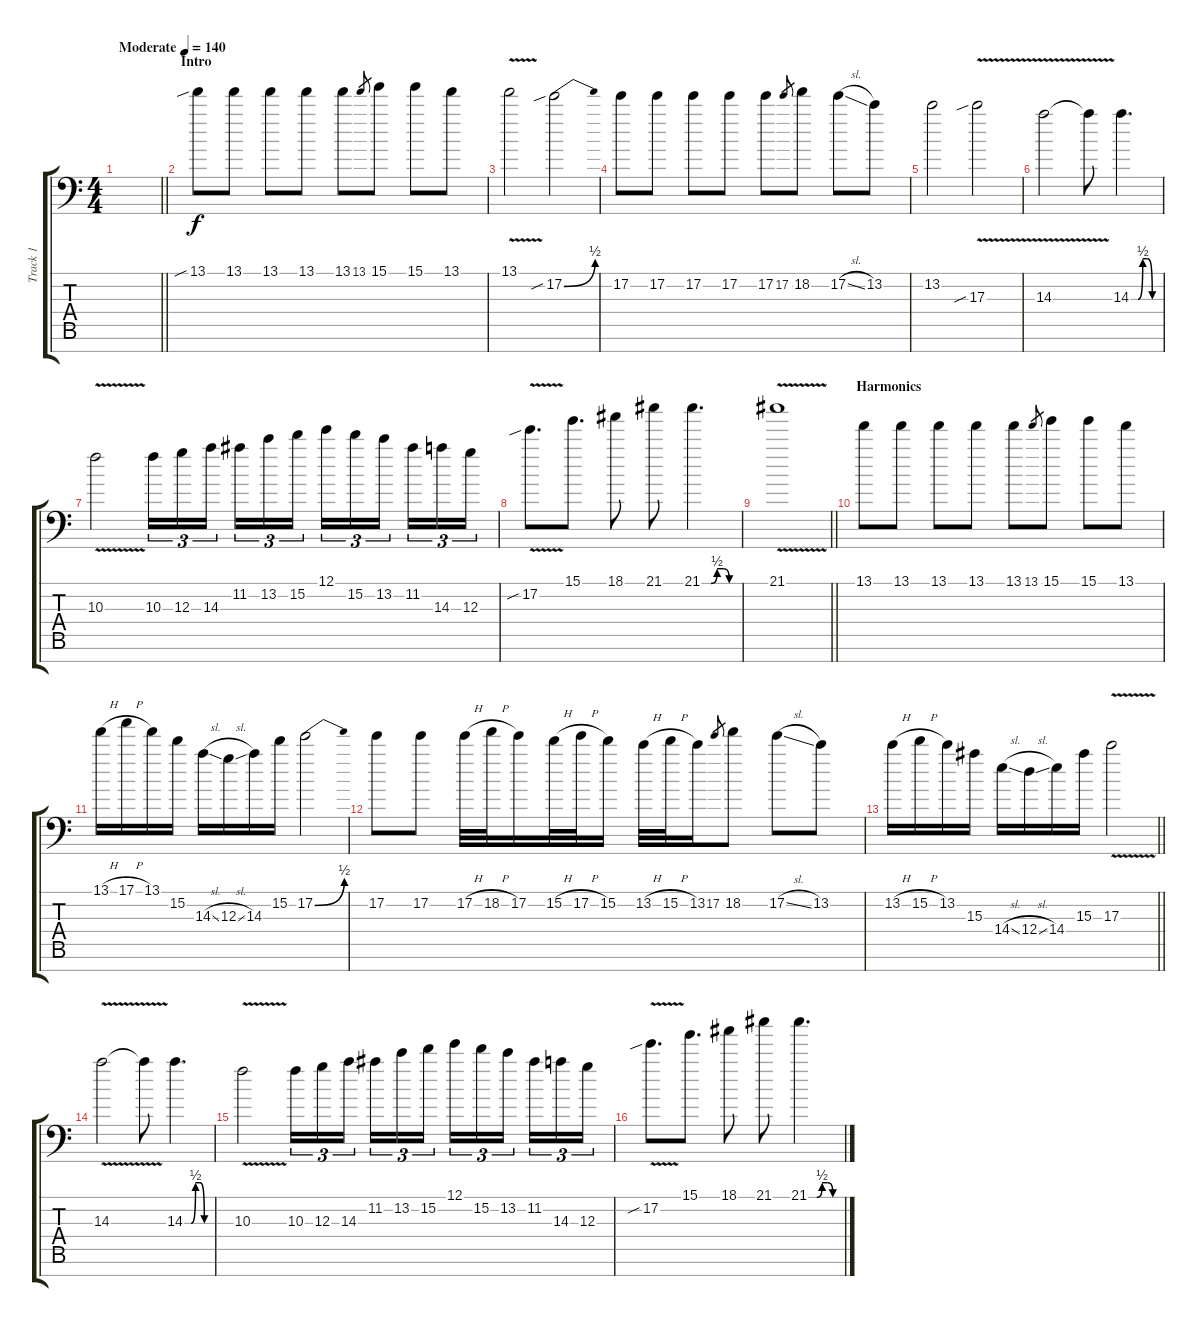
\track ("Track 1" "Track 1") {instrument overdrivenguitar}
\staff {score tabs}
\tuning (E4 B3 G3 D3 A2 E2 A1) {hide}
\ts (4 4)
\tempo (140 "Moderate")
\clef f4
\barLineRight lightlight
\ks c
|
\section ("" "Intro")
13.1{sib}.8 13.1.8 13.1.8 13.1.8 13.1.8 13.1.8{gr} 15.1.8 15.1.8 13.1.8 |
13.1{v}.2 17.2{be (bend 0 0 60 2) sib}.2 |
17.2.8 17.2.8 17.2.8 17.2.8 17.2.8 17.2.8{gr} 18.2.8 17.2{sl}.8 13.2.8 |
13.2.2 17.3{v sib}.2 |
14.3{v}.2 14.3{t}.8 14.3{be (custom 0 0 15 0 25 2 35 2 45 0 60 0)}.4{d} |
10.3{v}.2 10.3.16{tu (3 2)} 12.3.16{tu (3 2)} 14.3.16{tu (3 2) beam splitsecondary} 11.2.16{tu (3 2)} 13.2.16{tu (3 2)} 15.2.16{tu (3 2)} 12.1.16{tu (3 2)} 15.2.16{tu (3 2)} 13.2.16{tu (3 2) beam splitsecondary} 11.2.16{tu (3 2)} 14.3.16{tu (3 2)} 12.3.16{tu (3 2)} |
17.2{v sib}.8{d} 15.1.8{d} 18.1.8 21.1.8 21.1{be (custom 0 0 15 0 25 2 35 2 45 0 60 0)}.4{d} |
\barLineRight lightlight
21.1{v}.1 |
\section ("" "Harmonics")
13.1.8 13.1.8 13.1.8 13.1.8 13.1.8 13.1.8{gr} 15.1.8 15.1.8 13.1.8 |
13.1{h}.16 17.1{h}.16 13.1.16 15.2.16 14.3{sl}.16 12.3{sl}.16 14.3.16 15.2.16 17.2{be (bend 0 0 60 2)}.2 |
17.2.8 17.2.8 17.2{h}.32 18.2{h}.32 17.2.16 15.2{h}.32 17.2{h}.32 15.2.16 13.2{h}.32 15.2{h}.32 13.2.16 17.2.8{gr} 18.2.8 17.2{sl}.8 13.2.8 |
\barLineRight lightlight
13.2{h}.16 15.2{h}.16 13.2.16 15.3.16 14.4{sl}.16 12.4{sl}.16 14.4.16 15.3.16 17.3{v}.2 |
14.3{v}.2 14.3{t}.8 14.3{be (custom 0 0 15 0 25 2 35 2 45 0 60 0)}.4{d} |
10.3{v}.2 10.3.16{tu (3 2)} 12.3.16{tu (3 2)} 14.3.16{tu (3 2) beam splitsecondary} 11.2.16{tu (3 2)} 13.2.16{tu (3 2)} 15.2.16{tu (3 2)} 12.1.16{tu (3 2)} 15.2.16{tu (3 2)} 13.2.16{tu (3 2) beam splitsecondary} 11.2.16{tu (3 2)} 14.3.16{tu (3 2)} 12.3.16{tu (3 2)} |
17.2{v sib}.8{d} 15.1.8{d} 18.1.8 21.1.8 21.1{be (custom 0 0 15 0 25 2 35 2 45 0 60 0)}.4{d}
